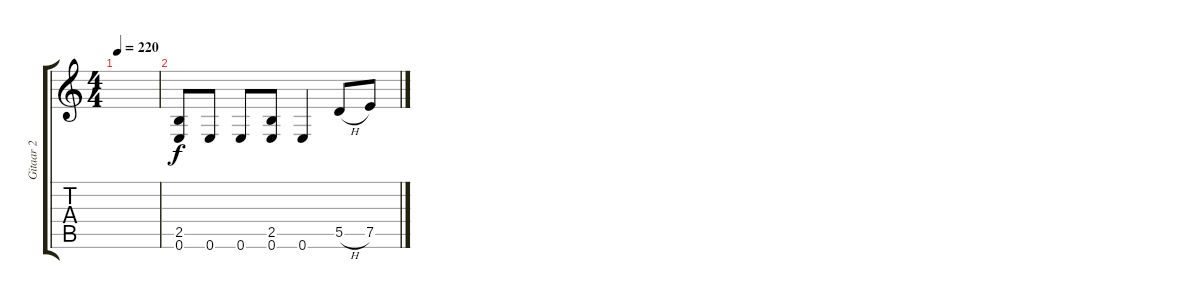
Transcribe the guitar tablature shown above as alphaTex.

\track ("Gitaar 2" "Gitaar 2") {instrument overdrivenguitar}
\staff {score tabs}
\tuning (E4 B3 G3 D3 A2 E2) {hide}
\ts (4 4)
\tempo 220
\clef g2
\ks c
|
(2.5 0.6).8 0.6.8 0.6.8 (2.5 0.6).8 0.6.4 5.5{h}.8 7.5.8
